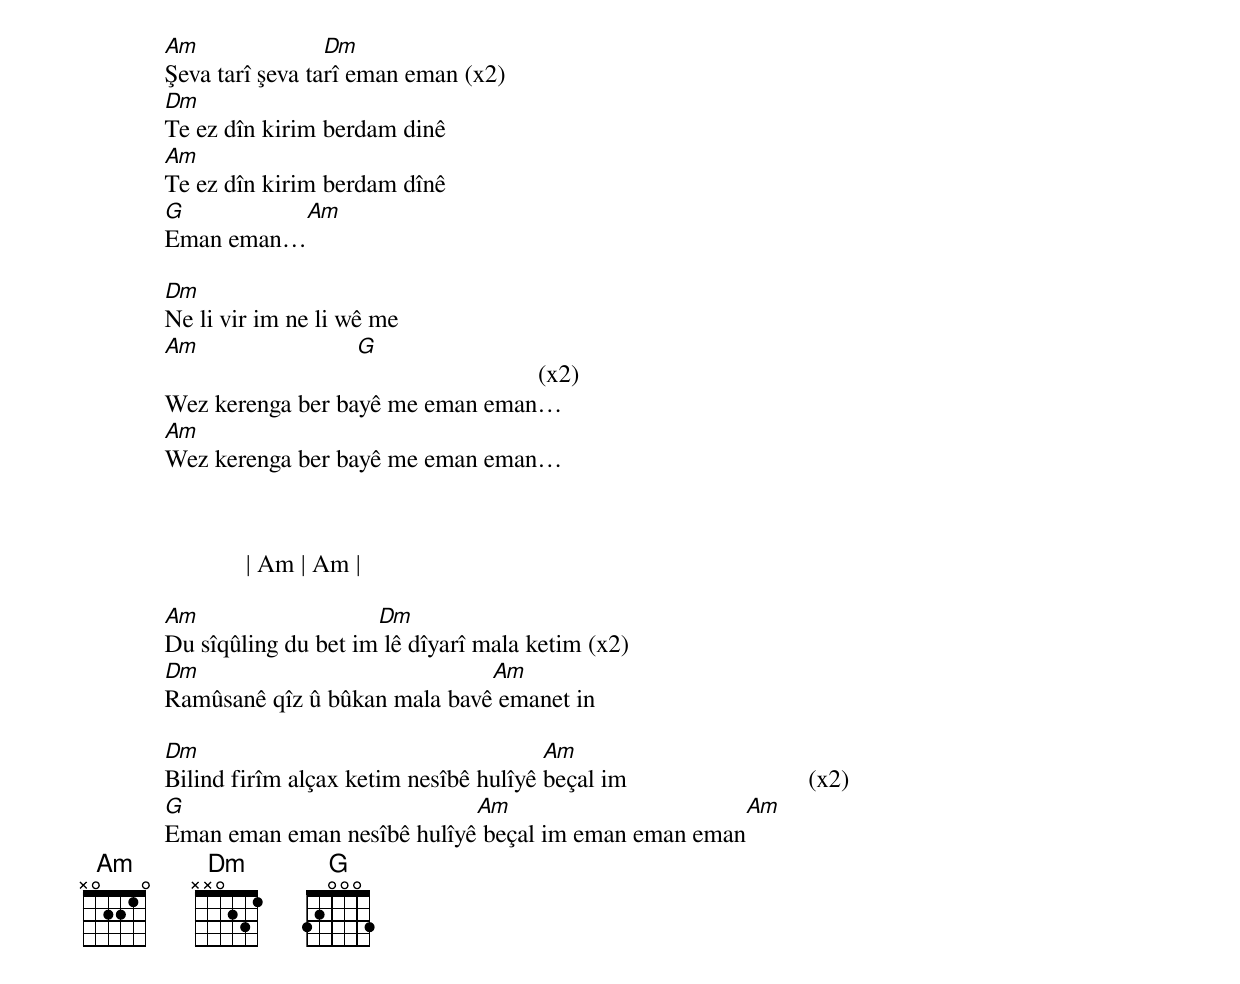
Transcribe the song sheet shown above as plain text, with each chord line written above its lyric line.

             Am               Dm
             Şeva tarî şeva tarî eman eman (x2)
             Dm
             Te ez dîn kirim berdam dinê
             Am
             Te ez dîn kirim berdam dînê
             G         Am
             Eman eman…

             Dm
             Ne li vir im ne li wê me
             Am                       G
                                                                   (x2)
             Wez kerenga ber bayê me eman eman…
             Am
             Wez kerenga ber bayê me eman eman…



                          | Am | Am |

             Am                   Dm
             Du sîqûling du bet im lê dîyarî mala ketim (x2)
             Dm		                   Am
             Ramûsanê qîz û bûkan mala bavê emanet in

             Dm 		                    Am
             Bilind firîm alçax ketim nesîbê hulîyê beçal im                             (x2)
             G		                 Am			                 Am
             Eman eman eman nesîbê hulîyê beçal im eman eman eman
